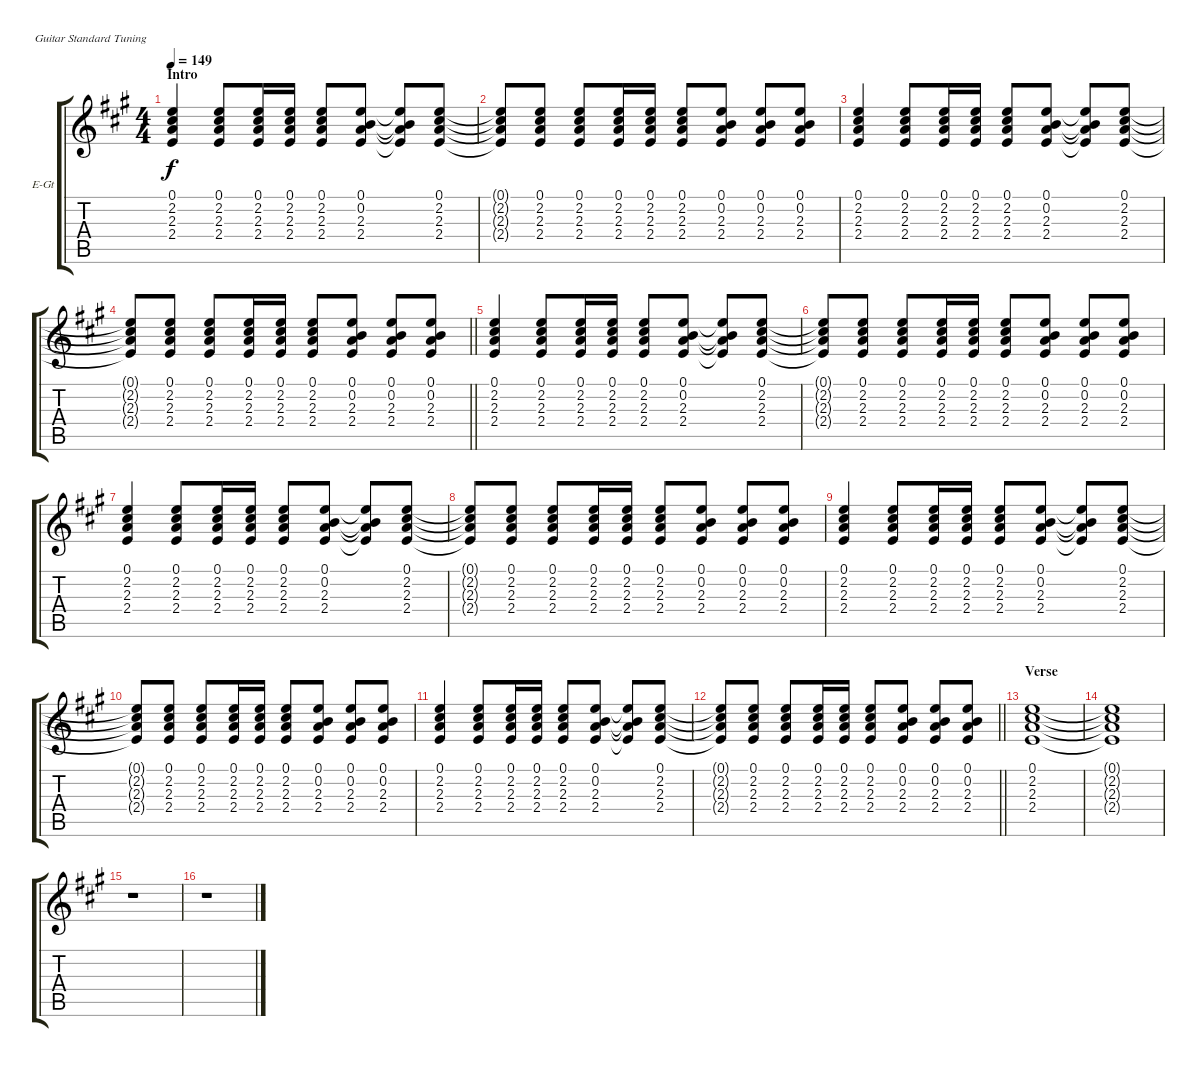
\defaultSystemsLayout 4
\bracketExtendMode groupsimilarinstruments
\firstSystemTrackNameOrientation horizontal
\otherSystemsTrackNameOrientation horizontal
\track ("Guitar 1" "E-Gt") {instrument distortionguitar}
\staff {score tabs}
\tuning (E4 B3 G3 D3 A2 E2)
\ts (4 4)
\section ("" "Intro")
\tempo 149
\clef g2
\ks a
(2.2 2.3 2.4 0.1).4{dy f instrument distortionguitar} (2.2 2.3 2.4 0.1).8 (2.2 2.3 2.4 0.1).16 (2.2 2.3 2.4 0.1).16 (2.2 2.3 2.4 0.1).8 (0.2 2.3 2.4 0.1).8 (0.2{t} 2.3{t} 2.4{t} 0.1{t}).8 (2.2 2.3 2.4 0.1).8 |
(2.2{t} 2.3{t} 2.4{t} 0.1{t}).8 (2.2 2.3 2.4 0.1).8 (2.2 2.3 2.4 0.1).8 (2.2 2.3 2.4 0.1).16 (2.2 2.3 2.4 0.1).16 (2.2 2.3 2.4 0.1).8 (0.2 2.3 2.4 0.1).8 (0.2 2.3 2.4 0.1).8 (0.2 2.3 2.4 0.1).8 |
(2.2 2.3 2.4 0.1).4 (2.2 2.3 2.4 0.1).8 (2.2 2.3 2.4 0.1).16 (2.2 2.3 2.4 0.1).16 (2.2 2.3 2.4 0.1).8 (0.2 2.3 2.4 0.1).8 (0.2{t} 2.3{t} 2.4{t} 0.1{t}).8 (2.2 2.3 2.4 0.1).8 |
\barLineRight lightlight
(2.2{t} 2.3{t} 2.4{t} 0.1{t}).8 (2.2 2.3 2.4 0.1).8 (2.2 2.3 2.4 0.1).8 (2.2 2.3 2.4 0.1).16 (2.2 2.3 2.4 0.1).16 (2.2 2.3 2.4 0.1).8 (0.2 2.3 2.4 0.1).8 (0.2 2.3 2.4 0.1).8 (0.2 2.3 2.4 0.1).8 |
(2.2 2.3 2.4 0.1).4 (2.2 2.3 2.4 0.1).8 (2.2 2.3 2.4 0.1).16 (2.2 2.3 2.4 0.1).16 (2.2 2.3 2.4 0.1).8 (0.2 2.3 2.4 0.1).8 (0.2{t} 2.3{t} 2.4{t} 0.1{t}).8 (2.2 2.3 2.4 0.1).8 |
(2.2{t} 2.3{t} 2.4{t} 0.1{t}).8 (2.2 2.3 2.4 0.1).8 (2.2 2.3 2.4 0.1).8 (2.2 2.3 2.4 0.1).16 (2.2 2.3 2.4 0.1).16 (2.2 2.3 2.4 0.1).8 (0.2 2.3 2.4 0.1).8 (0.2 2.3 2.4 0.1).8 (0.2 2.3 2.4 0.1).8 |
(2.2 2.3 2.4 0.1).4 (2.2 2.3 2.4 0.1).8 (2.2 2.3 2.4 0.1).16 (2.2 2.3 2.4 0.1).16 (2.2 2.3 2.4 0.1).8 (0.2 2.3 2.4 0.1).8 (0.2{t} 2.3{t} 2.4{t} 0.1{t}).8 (2.2 2.3 2.4 0.1).8 |
(2.2{t} 2.3{t} 2.4{t} 0.1{t}).8 (2.2 2.3 2.4 0.1).8 (2.2 2.3 2.4 0.1).8 (2.2 2.3 2.4 0.1).16 (2.2 2.3 2.4 0.1).16 (2.2 2.3 2.4 0.1).8 (0.2 2.3 2.4 0.1).8 (0.2 2.3 2.4 0.1).8 (0.2 2.3 2.4 0.1).8 |
(2.2 2.3 2.4 0.1).4 (2.2 2.3 2.4 0.1).8 (2.2 2.3 2.4 0.1).16 (2.2 2.3 2.4 0.1).16 (2.2 2.3 2.4 0.1).8 (0.2 2.3 2.4 0.1).8 (0.2{t} 2.3{t} 2.4{t} 0.1{t}).8 (2.2 2.3 2.4 0.1).8 |
(2.2{t} 2.3{t} 2.4{t} 0.1{t}).8 (2.2 2.3 2.4 0.1).8 (2.2 2.3 2.4 0.1).8 (2.2 2.3 2.4 0.1).16 (2.2 2.3 2.4 0.1).16 (2.2 2.3 2.4 0.1).8 (0.2 2.3 2.4 0.1).8 (0.2 2.3 2.4 0.1).8 (0.2 2.3 2.4 0.1).8 |
(2.2 2.3 2.4 0.1).4 (2.2 2.3 2.4 0.1).8 (2.2 2.3 2.4 0.1).16 (2.2 2.3 2.4 0.1).16 (2.2 2.3 2.4 0.1).8 (0.2 2.3 2.4 0.1).8 (0.2{t} 2.3{t} 2.4{t} 0.1{t}).8 (2.2 2.3 2.4 0.1).8 |
\barLineRight lightlight
(2.2{t} 2.3{t} 2.4{t} 0.1{t}).8 (2.2 2.3 2.4 0.1).8 (2.2 2.3 2.4 0.1).8 (2.2 2.3 2.4 0.1).16 (2.2 2.3 2.4 0.1).16 (2.2 2.3 2.4 0.1).8 (0.2 2.3 2.4 0.1).8 (0.2 2.3 2.4 0.1).8 (0.2 2.3 2.4 0.1).8 |
\section ("" "Verse")
(2.2 2.3 2.4 0.1).1 |
(2.4{t} 2.3{t} 2.2{t} 0.1{t}).1 |
r.1 |
r.1
